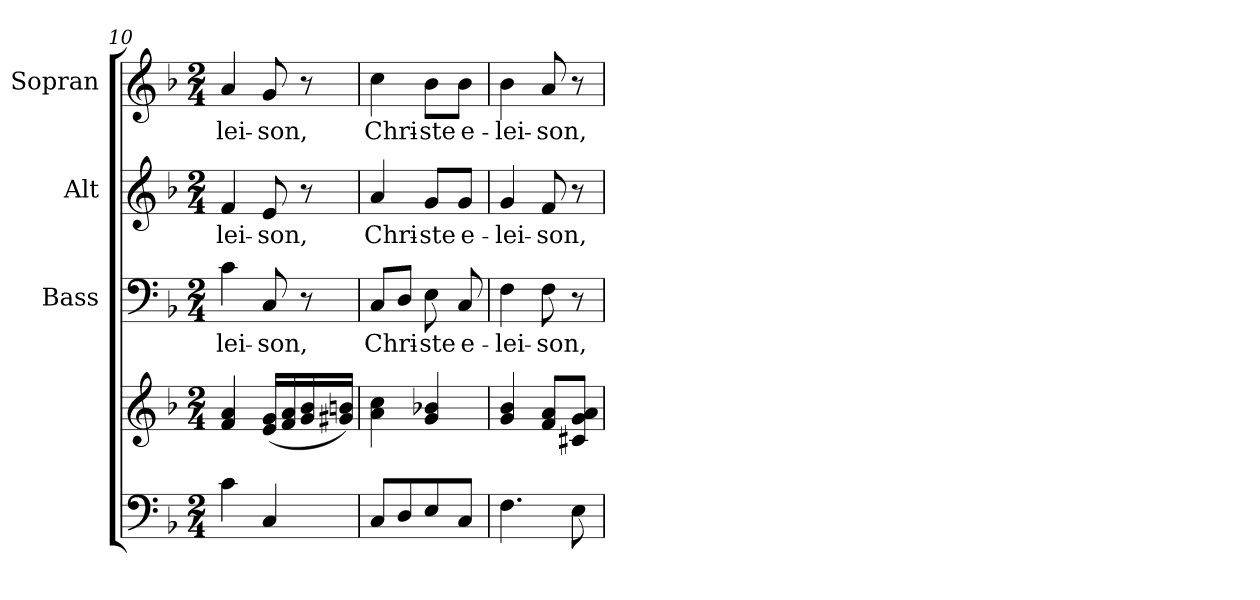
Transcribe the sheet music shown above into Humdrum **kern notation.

**kern	**kern	**kern	**text	**kern	**text	**kern	**text
*part4	*part4	*part3	*part3	*part2	*part2	*part1	*part1
*staff5	*staff4	*staff3	*staff3	*staff2	*staff2	*staff1	*staff1
*	*	*I"Bass	*	*I"Alt	*	*I"Sopran	*
*	*	*I'B.	*	*I'A.	*	*I'S.	*
*clefF4	*clefG2	*clefF4	*	*clefG2	*	*clefG2	*
*k[b-]	*k[b-]	*k[b-]	*	*k[b-]	*	*k[b-]	*
*F:	*F:	*F:	*	*F:	*	*F:	*
*M2/4	*M2/4	*M2/4	*	*M2/4	*	*M2/4	*
=10	=10	=10	=10	=10	=10	=10	=10
!	!	!	!LO:LY:b	!	!LO:LY:b	!	!LO:LY:b
4c\	4f/ 4a/	4c\	-lei-	4f/	-lei-	4a/	-lei-
!	!	!	!LO:LY:b	!	!LO:LY:b	!	!LO:LY:b
4C/	(<16e/ 16g/LL	8C/	-son,	8e/	-son,	8g/	-son,
.	16f/ 16a/	.	.	.	.	.	.
.	16g/ 16b-/	8r	.	8r	.	8r	.
.	16g#X/ 16bn/JJ)	.	.	.	.	.	.
=11	=11	=11	=11	=11	=11	=11	=11
!	!	!	!LO:LY:b	!	!LO:LY:b	!	!LO:LY:b
8C/L	4a\ 4cc\	8C/L	Chri-	4a/	Chri-	4cc\	Chri-
8D/	.	8D/J	.	.	.	.	.
!	!	!	!LO:LY:b	!	!LO:LY:b	!	!LO:LY:b
8E/	4g/ 4b-X/	8E\	-ste	8g/L	-ste	8b-\L	-ste
!	!	!	!LO:LY:b	!	!LO:LY:b	!	!LO:LY:b
8C/J	.	8C/	e-	8g/J	e-	8b-\J	e-
=12	=12	=12	=12	=12	=12	=12	=12
!	!	!	!LO:LY:b	!	!LO:LY:b	!	!LO:LY:b
4.F\	4g/ 4b-/	4F\	-lei-	4g/	-lei-	4b-\	-lei-
!	!	!	!LO:LY:b	!	!LO:LY:b	!	!LO:LY:b
.	8f/ 8a/L	8F\	-son,	8f/	-son,	8a/	-son,
8E\	8c#X/ 8g/ 8a/J	8r	.	8r	.	8r	.
=	=	=	=	=	=	=	=
*-	*-	*-	*-	*-	*-	*-	*-
